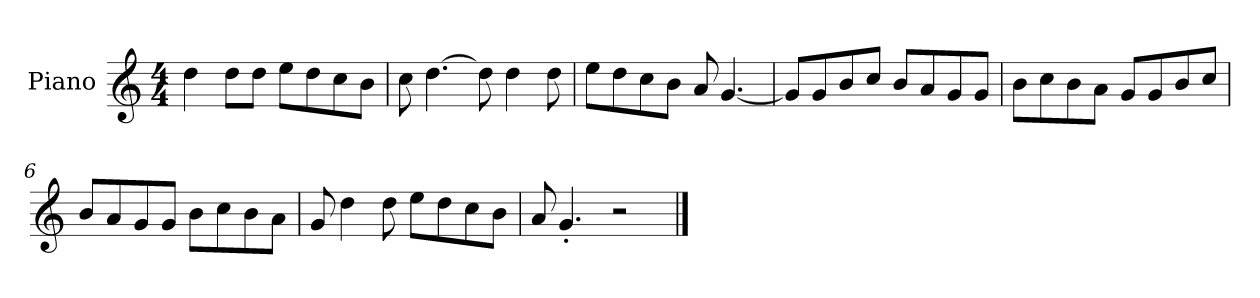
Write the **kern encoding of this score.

**kern
*part1
*staff1
*I"Piano
*I'P-no
*clefG2
*k[]
*M4/4
*MM90
=1
4dd\
8dd\L
8dd\J
8ee\L
8dd\
8cc\
8b\J
=2
8cc\
[4.dd\
8dd\]
4dd\
8dd\
=3
8ee\L
8dd\
8cc\
8b\J
8a/
[4.g/
=4
8g/L]
8g/
8b/
8cc/J
8b/L
8a/
8g/
8g/J
=5
8b\L
8cc\
8b\
8a\J
8g/L
8g/
8b/
8cc/J
!!LO:LB:g=z
=6
8b/L
8a/
8g/
8g/J
8b\L
8cc\
8b\
8a\J
=7
8g/
4dd\
8dd\
8ee\L
8dd\
8cc\
8b\J
=8
8a/
4.g'/
2r
==
*-
